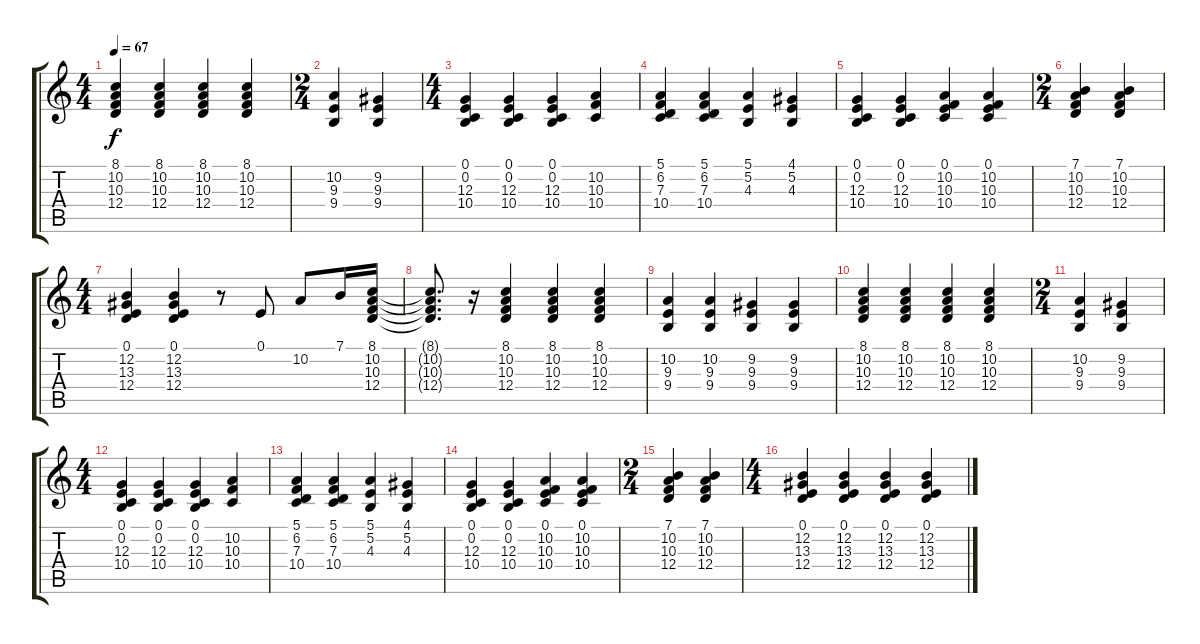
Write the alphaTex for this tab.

\track "" {instrument electricpiano2}
\staff {score tabs}
\tuning (E4 B3 G3 D3 A2 E2) {hide}
\ts (4 4)
\tempo 67
\clef g2
\ks c
(8.1 10.2 10.3 12.4).4{dy f} (8.1 10.2 10.3 12.4).4 (8.1 10.2 10.3 12.4).4 (8.1 10.2 10.3 12.4).4 |
\ts (2 4)
(10.2 9.3 9.4).4 (9.2 9.3 9.4).4 |
\ts (4 4)
(0.1 0.2 12.3 10.4).4 (0.1 0.2 12.3 10.4).4 (0.1 0.2 12.3 10.4).4 (10.2 10.3 10.4).4 |
(5.1 6.2 7.3 10.4).4 (5.1 6.2 7.3 10.4).4 (5.1 5.2 4.3).4 (4.1 5.2 4.3).4 |
(0.1 0.2 12.3 10.4).4 (0.1 0.2 12.3 10.4).4 (0.1 10.2 10.3 10.4).4 (0.1 10.2 10.3 10.4).4 |
\ts (2 4)
(7.1 10.2 10.3 12.4).4 (7.1 10.2 10.3 12.4).4 |
\ts (4 4)
(0.1 12.2 13.3 12.4).4 (0.1 12.2 13.3 12.4).4 r.8 0.1.8 10.2.8 7.1.16 (8.1 10.2 10.3 12.4).16 |
(8.1{t} 10.2{t} 10.3{t} 12.4{t}).8{d} r.16 (8.1 10.2 10.3 12.4).4 (8.1 10.2 10.3 12.4).4 (8.1 10.2 10.3 12.4).4 |
(10.2 9.3 9.4).4 (10.2 9.3 9.4).4 (9.2 9.3 9.4).4 (9.2 9.3 9.4).4 |
(8.1 10.2 10.3 12.4).4 (8.1 10.2 10.3 12.4).4 (8.1 10.2 10.3 12.4).4 (8.1 10.2 10.3 12.4).4 |
\ts (2 4)
(10.2 9.3 9.4).4 (9.2 9.3 9.4).4 |
\ts (4 4)
(0.1 0.2 12.3 10.4).4 (0.1 0.2 12.3 10.4).4 (0.1 0.2 12.3 10.4).4 (10.2 10.3 10.4).4 |
(5.1 6.2 7.3 10.4).4 (5.1 6.2 7.3 10.4).4 (5.1 5.2 4.3).4 (4.1 5.2 4.3).4 |
(0.1 0.2 12.3 10.4).4 (0.1 0.2 12.3 10.4).4 (0.1 10.2 10.3 10.4).4 (0.1 10.2 10.3 10.4).4 |
\ts (2 4)
(7.1 10.2 10.3 12.4).4 (7.1 10.2 10.3 12.4).4 |
\ts (4 4)
(0.1 12.2 13.3 12.4).4 (0.1 12.2 13.3 12.4).4 (0.1 12.2 13.3 12.4).4 (0.1 12.2 13.3 12.4).4
